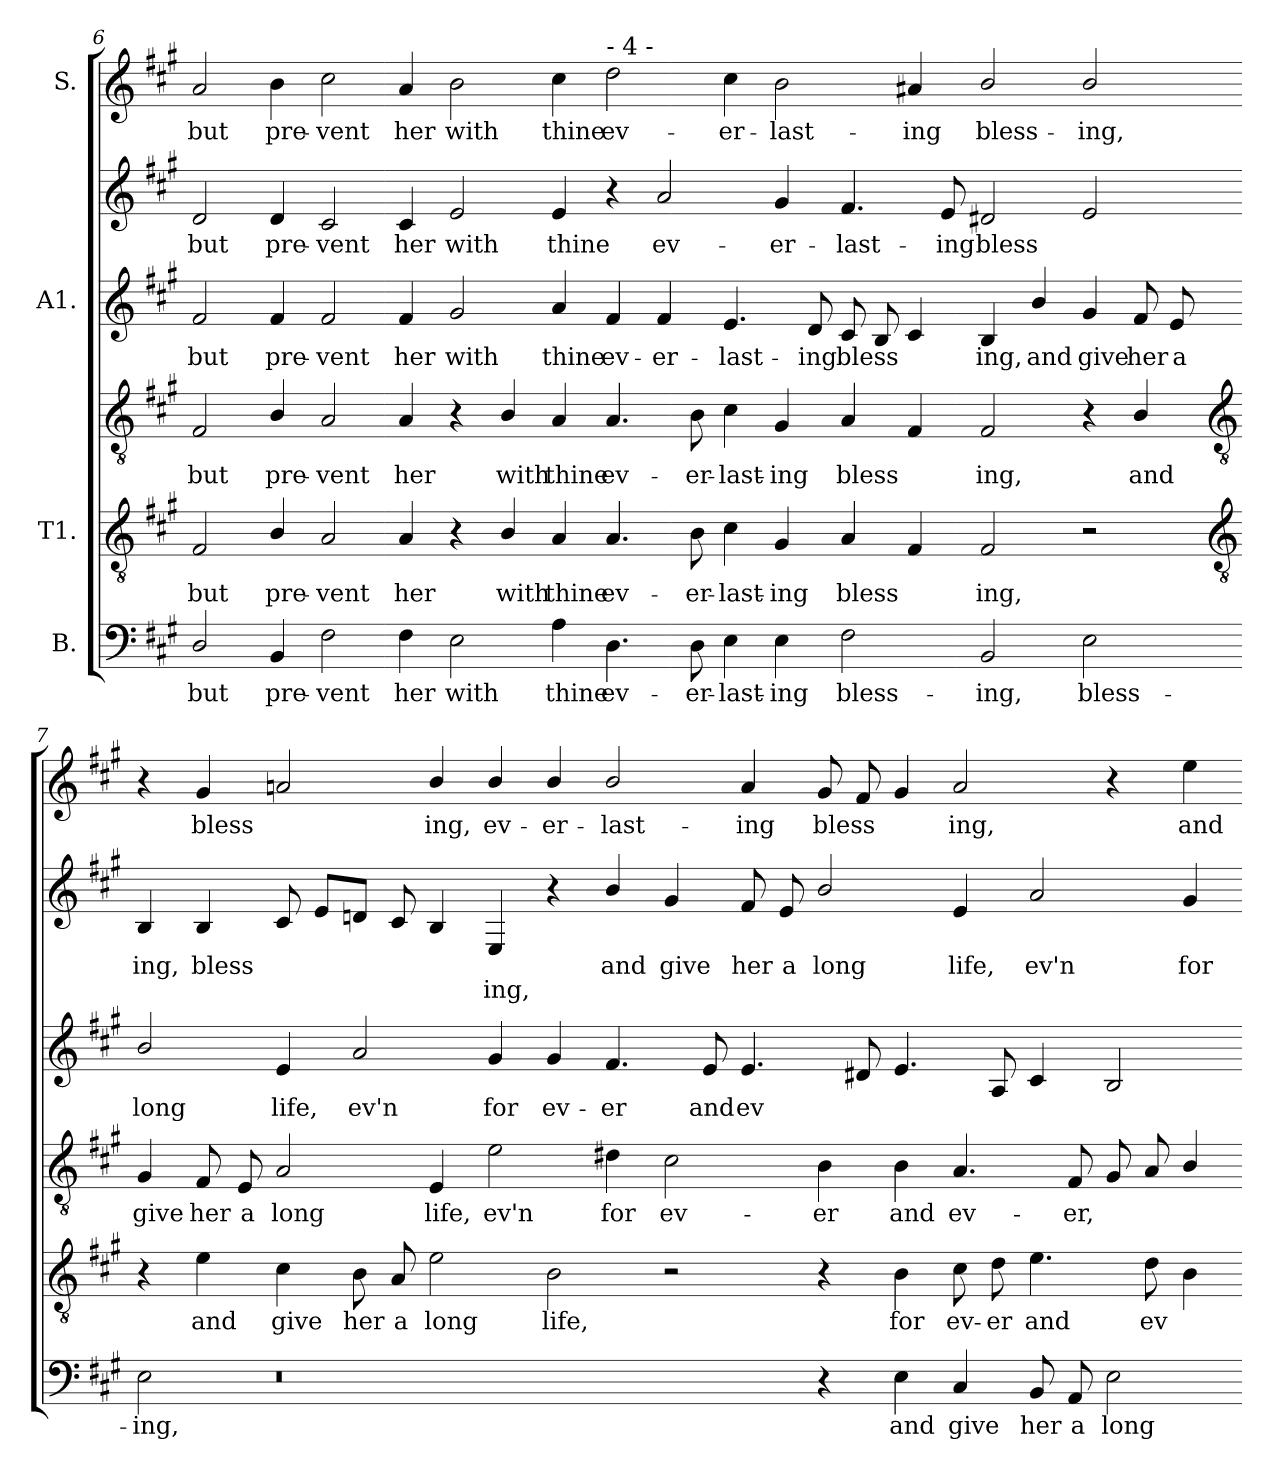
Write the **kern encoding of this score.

**kern	**text	**kern	**text	**kern	**text	**kern	**text	**kern	**text	**text	**kern	**text
*part4	*part4	*part3	*part3	*part3	*part3	*part2	*part2	*part2	*part2	*part2	*part1	*part1
*staff6	*staff6	*staff5	*staff5	*staff4	*staff4	*staff3	*staff3	*staff2	*staff2	*staff2	*staff1	*staff1
*I"B.	*	*I"T1.	*	*	*	*I"A1.	*	*	*	*	*I"S.	*
!!LO:LB:g=z
*clefF4	*	*clefGv2	*	*clefGv2	*	*clefG2	*	*clefG2	*	*	*clefG2	*
*k[f#c#g#]	*	*k[f#c#g#]	*	*k[f#c#g#]	*	*k[f#c#g#]	*	*k[f#c#g#]	*	*	*k[f#c#g#]	*
*A:	*	*A:	*	*A:	*	*A:	*	*A:	*	*	*A:	*
=6	=6	=6	=6	=6	=6	=6	=6	=6	=6	=6	=6	=6
!	!LO:LY:b	!	!LO:LY:b	!	!LO:LY:b	!	!LO:LY:b	!	!LO:LY:b	!	!	!LO:LY:b
2D/	but	2F#	but	2F#	but	2f#	but	2d	but	.	2a	but
!	!LO:LY:b	!	!LO:LY:b	!	!LO:LY:b	!	!LO:LY:b	!	!LO:LY:b	!	!	!LO:LY:b
4BB	pre-	4B/	pre-	4B/	pre-	4f#	pre-	4d	pre-	.	4b	pre-
!	!LO:LY:b	!	!LO:LY:b	!	!LO:LY:b	!	!LO:LY:b	!	!LO:LY:b	!	!	!LO:LY:b
2F#	-vent	2A/	-vent	2A/	-vent	2f#	-vent	2c#	-vent	.	2cc#	-vent
!	!LO:LY:b	!	!LO:LY:b	!	!LO:LY:b	!	!LO:LY:b	!	!LO:LY:b	!	!	!LO:LY:b
4F#	her	4A/	her	4A/	her	4f#	her	4c#	her	.	4a	her
!	!LO:LY:b	!	!	!	!	!	!LO:LY:b	!	!LO:LY:b	!	!	!LO:LY:b
2E	with	4r	.	4r	.	2g#	with	2e	with	.	2b	with
!	!	!	!LO:LY:b	!	!LO:LY:b	!	!	!	!	!	!	!
.	.	4B/	with	4B/	with	.	.	.	.	.	.	.
!	!LO:LY:b	!	!LO:LY:b	!	!LO:LY:b	!	!LO:LY:b	!	!LO:LY:b	!	!	!LO:LY:b
4A	thine	4A	thine	4A	thine	4a	thine	4e	thine	.	4cc#	thine
!	!	!	!	!	!	!	!	!	!	!	!LO:TX:a:t=- 4 -	!
!	!LO:LY:b	!	!LO:LY:b	!	!LO:LY:b	!	!LO:LY:b	!	!	!	!	!LO:LY:b
4.D	ev-	4.A	ev-	4.A	ev-	4f#	ev-	4r	.	.	2dd	ev-
!	!	!	!	!	!	!	!LO:LY:b	!	!LO:LY:b	!	!	!
.	.	.	.	.	.	4f#	-er-	2a	ev-	.	.	.
!	!LO:LY:b	!	!LO:LY:b	!	!LO:LY:b	!	!	!	!	!	!	!
8D	-er-	8B	-er-	8B	-er-	.	.	.	.	.	.	.
!	!LO:LY:b	!	!LO:LY:b	!	!LO:LY:b	!	!LO:LY:b	!	!	!	!	!LO:LY:b
4E	-last-	4c#	-last-	4c#	-last-	4.e	-last-	.	.	.	4cc#	-er-
!	!LO:LY:b	!	!LO:LY:b	!	!LO:LY:b	!	!	!	!LO:LY:b	!	!	!LO:LY:b
4E	-ing	4G#	-ing	4G#	-ing	.	.	4g#	-er-	.	2b	-last-
!	!	!	!	!	!	!	!LO:LY:b	!	!	!	!	!
.	.	.	.	.	.	8d	-ing	.	.	.	.	.
!	!LO:LY:b	!	!LO:LY:b	!	!LO:LY:b	!	!LO:LY:b	!	!LO:LY:b	!	!	!
2F#	bless-	4A	bless	4A	bless	8c#	bless	4.f#	-last-	.	.	.
.	.	.	.	.	.	8B	.	.	.	.	.	.
!	!	!	!	!	!	!	!	!	!	!	!	!LO:LY:b
.	.	4F#	.	4F#	.	4c#	.	.	.	.	4a#X	-ing
!	!	!	!	!	!	!	!	!	!LO:LY:b	!	!	!
.	.	.	.	.	.	.	.	8e	-ing	.	.	.
!	!LO:LY:b	!	!LO:LY:b	!	!LO:LY:b	!	!LO:LY:b	!	!LO:LY:b	!	!	!LO:LY:b
2BB	-ing,	2F#	ing,	2F#	ing,	4B	ing,	2d#X	bless	.	2b/	bless-
!	!	!	!	!	!	!	!LO:LY:b	!	!	!	!	!
.	.	.	.	.	.	4b/	and	.	.	.	.	.
!	!LO:LY:b	!	!	!	!	!	!LO:LY:b	!	!	!	!	!LO:LY:b
2E	bless-	2r	.	4r	.	4g#	give	2e	.	.	2b/	-ing,
!	!	!	!	!	!LO:LY:b	!	!LO:LY:b	!	!	!	!	!
.	.	.	.	4B/	and	8f#	her	.	.	.	.	.
!	!	!	!	!	!	!	!LO:LY:b	!	!	!	!	!
.	.	.	.	.	.	8e	a	.	.	.	.	.
!!LO:LB:g=z
=7-	=7-	=7-	=7-	=7-	=7-	=7-	=7-	=7-	=7-	=7-	=7-	=7-
*	*	*clefGv2	*	*clefGv2	*	*	*	*	*	*	*	*
!	!LO:LY:b	!	!	!	!LO:LY:b	!	!LO:LY:b	!	!LO:LY:b	!	!	!
2E	-ing,	4r	.	4G#	give	2b/	long	4B	ing,	.	4r	.
!	!	!	!LO:LY:b	!	!LO:LY:b	!	!	!	!LO:LY:b	!	!	!LO:LY:b
.	.	4e	and	8F#	her	.	.	4B	bless	.	4g#	bless
!	!	!	!	!	!LO:LY:b	!	!	!	!	!	!	!
.	.	.	.	8E	a	.	.	.	.	.	.	.
!	!	!	!LO:LY:b	!	!LO:LY:b	!	!LO:LY:b	!	!	!	!	!
0r	.	4c#	give	2A	long	4e	life,	8c#	.	.	2a	.
.	.	.	.	.	.	.	.	8eL	.	.	.	.
!	!	!	!LO:LY:b	!	!	!	!LO:LY:b	!	!	!	!	!
.	.	8B	her	.	.	2a	ev'n	8dJ	.	.	.	.
!	!	!	!LO:LY:b	!	!	!	!	!	!	!	!	!
.	.	8A	a	.	.	.	.	8c#	.	.	.	.
!	!	!	!LO:LY:b	!	!LO:LY:b	!	!	!	!	!	!	!LO:LY:b
.	.	2e	long	4E	life,	.	.	4B	.	.	4b/	ing,
!	!	!	!	!	!LO:LY:b	!	!LO:LY:b	!	!	!LO:LY:b	!	!LO:LY:b
.	.	.	.	2e	ev'n	4g#	for	4E	.	ing,	4b/	ev-
!	!	!	!LO:LY:b	!	!	!	!LO:LY:b	!	!	!	!	!LO:LY:b
.	.	2B	life,	.	.	4g#	ev-	4r	.	.	4b/	-er-
!	!	!	!	!	!LO:LY:b	!	!LO:LY:b	!	!LO:LY:b	!	!	!LO:LY:b
.	.	.	.	4d#X	for	4.f#	-er	4b/	and	.	2b/	-last-
!	!	!	!	!	!LO:LY:b	!	!	!	!LO:LY:b	!	!	!
.	.	2r	.	2c#	ev-	.	.	4g#/	give	.	.	.
!	!	!	!	!	!	!	!LO:LY:b	!	!	!	!	!
.	.	.	.	.	.	8e	and	.	.	.	.	.
!	!	!	!	!	!	!	!LO:LY:b	!	!LO:LY:b	!	!	!LO:LY:b
.	.	.	.	.	.	4.e	ev	8f#/	her	.	4a	-ing
!	!	!	!	!	!	!	!	!	!LO:LY:b	!	!	!
.	.	.	.	.	.	.	.	8e/	a	.	.	.
!	!	!	!	!	!LO:LY:b	!	!	!	!LO:LY:b	!	!	!LO:LY:b
4r	.	4r	.	4B	-er	.	.	2b/	long	.	8g#	bless
.	.	.	.	.	.	8d#X	.	.	.	.	8f#	.
!	!LO:LY:b	!	!LO:LY:b	!	!LO:LY:b	!	!	!	!	!	!	!
4E	and	4B	for	4B	and	4.e	.	.	.	.	4g#	.
!	!LO:LY:b	!	!LO:LY:b	!	!LO:LY:b	!	!	!	!LO:LY:b	!	!	!LO:LY:b
4C#	give	8c#	ev-	4.A	ev-	.	.	4e	life,	.	2a	ing,
!	!	!	!LO:LY:b	!	!	!	!	!	!	!	!	!
.	.	8d	-er	.	.	8A	.	.	.	.	.	.
!	!LO:LY:b	!	!LO:LY:b	!	!	!	!	!	!LO:LY:b	!	!	!
8BB	her	4.e	and	.	.	4c#	.	2a	ev'n	.	.	.
!	!LO:LY:b	!	!	!	!LO:LY:b	!	!	!	!	!	!	!
8AA	a	.	.	8F#	-er,	.	.	.	.	.	.	.
!	!LO:LY:b	!	!	!	!	!	!	!	!	!	!	!
2E	long	.	.	8G#	.	2B	.	.	.	.	4r	.
!	!	!	!LO:LY:b	!	!	!	!	!	!	!	!	!
.	.	8d	ev	8A/	.	.	.	.	.	.	.	.
!	!	!	!	!	!	!	!	!	!LO:LY:b	!	!	!LO:LY:b
.	.	4B	.	4B/	.	.	.	4g#	for	.	4ee	and
=-	=-	=-	=-	=-	=-	=-	=-	=-	=-	=-	=-	=-
*-	*-	*-	*-	*-	*-	*-	*-	*-	*-	*-	*-	*-
